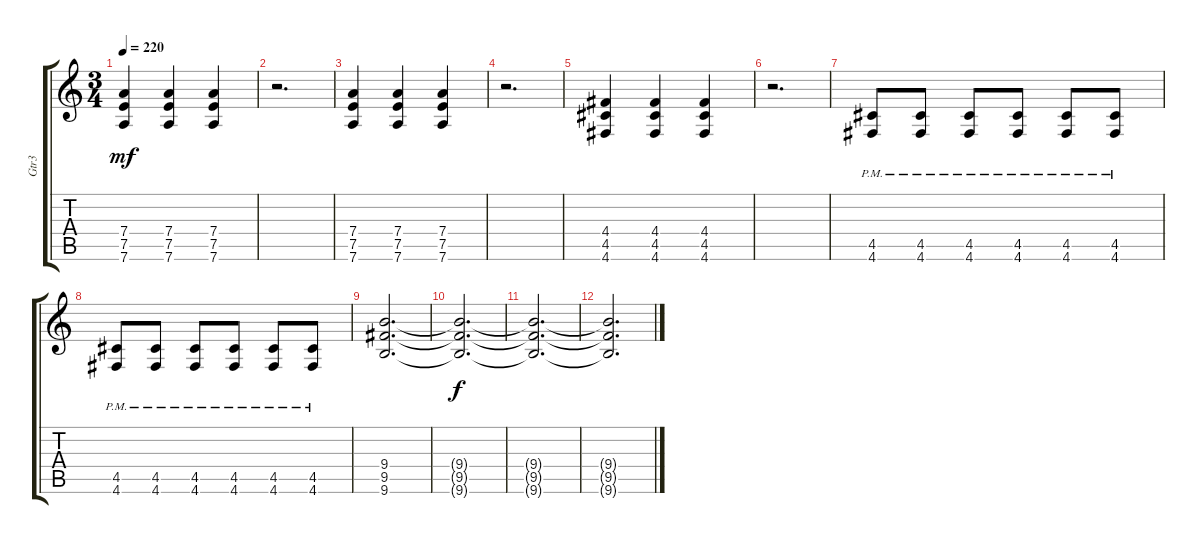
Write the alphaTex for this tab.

\track ("Gtr3" "Gtr3") {instrument electricguitarjazz}
\staff {score tabs}
\tuning (E4 B3 G3 D3 A2 D2) {hide}
\ts (3 4)
\tempo 220
\clef g2
\ks c
(7.4 7.5 7.6).4{dy mf} (7.4 7.5 7.6).4 (7.4 7.5 7.6).4 |
r.2{d} |
(7.4 7.5 7.6).4 (7.4 7.5 7.6).4 (7.4 7.5 7.6).4 |
r.2{d} |
(4.4 4.5 4.6).4 (4.4 4.5 4.6).4 (4.4 4.5 4.6).4 |
r.2{d} |
(4.5{pm} 4.6{pm}).8 (4.5{pm} 4.6{pm}).8 (4.5{pm} 4.6{pm}).8 (4.5{pm} 4.6{pm}).8 (4.5{pm} 4.6{pm}).8 (4.5{pm} 4.6{pm}).8 |
(4.5{pm} 4.6{pm}).8 (4.5{pm} 4.6{pm}).8 (4.5{pm} 4.6{pm}).8 (4.5{pm} 4.6{pm}).8 (4.5{pm} 4.6{pm}).8 (4.5{pm} 4.6{pm}).8 |
(9.4 9.5 9.6).2{d volume 0} |
(9.4{t} 9.5{t} 9.6{t}).2{d dy f} |
(9.4{t} 9.5{t} 9.6{t}).2{d} |
(9.4{t} 9.5{t} 9.6{t}).2{d}
